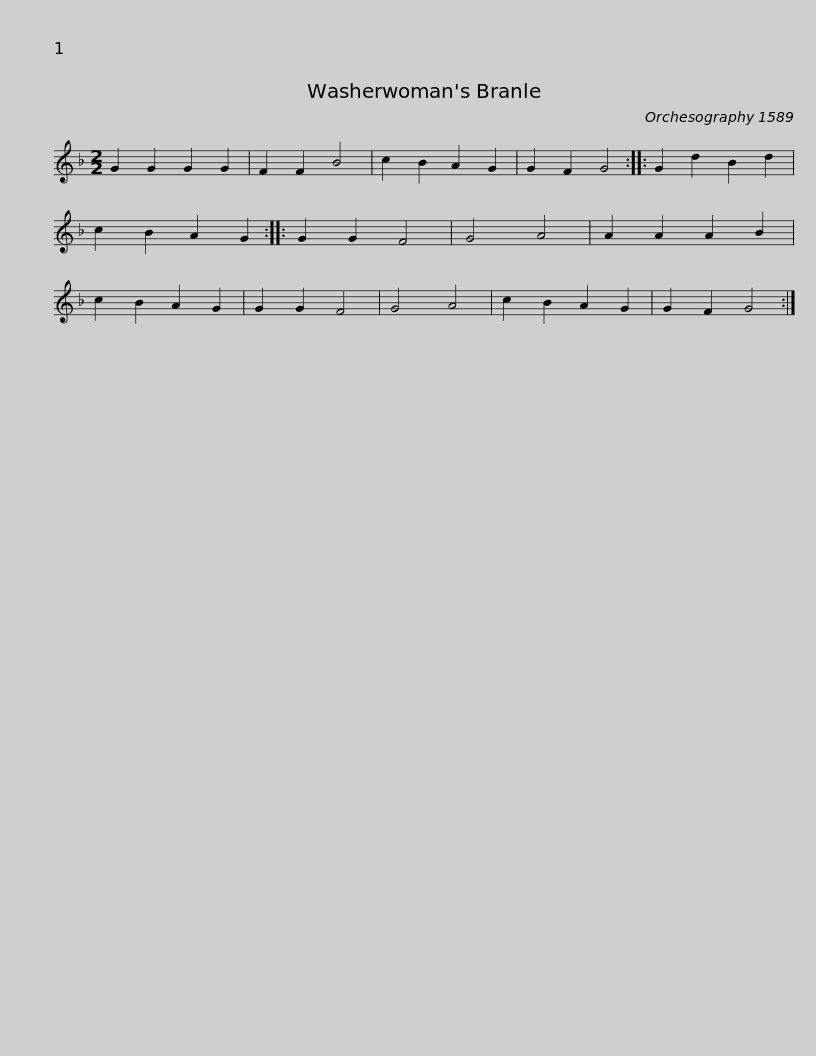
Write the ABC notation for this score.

X:1
L:1/8
M:2/2
I:linebreak $
K:F
V:1 treble
V:1
 G2 G2 G2 G2 | F2 F2 B4 | c2 B2 A2 G2 | G2 F2 G4 :: G2 d2 B2 d2 | %5
 c2 B2 A2 G2 :: G2 G2 F4 | G4 A4 | A2 A2 A2 B2 | c2 B2 A2 G2 |$ %10
 G2 G2 F4 | G4 A4 | c2 B2 A2 G2 | G2 F2 G4 :| %14
